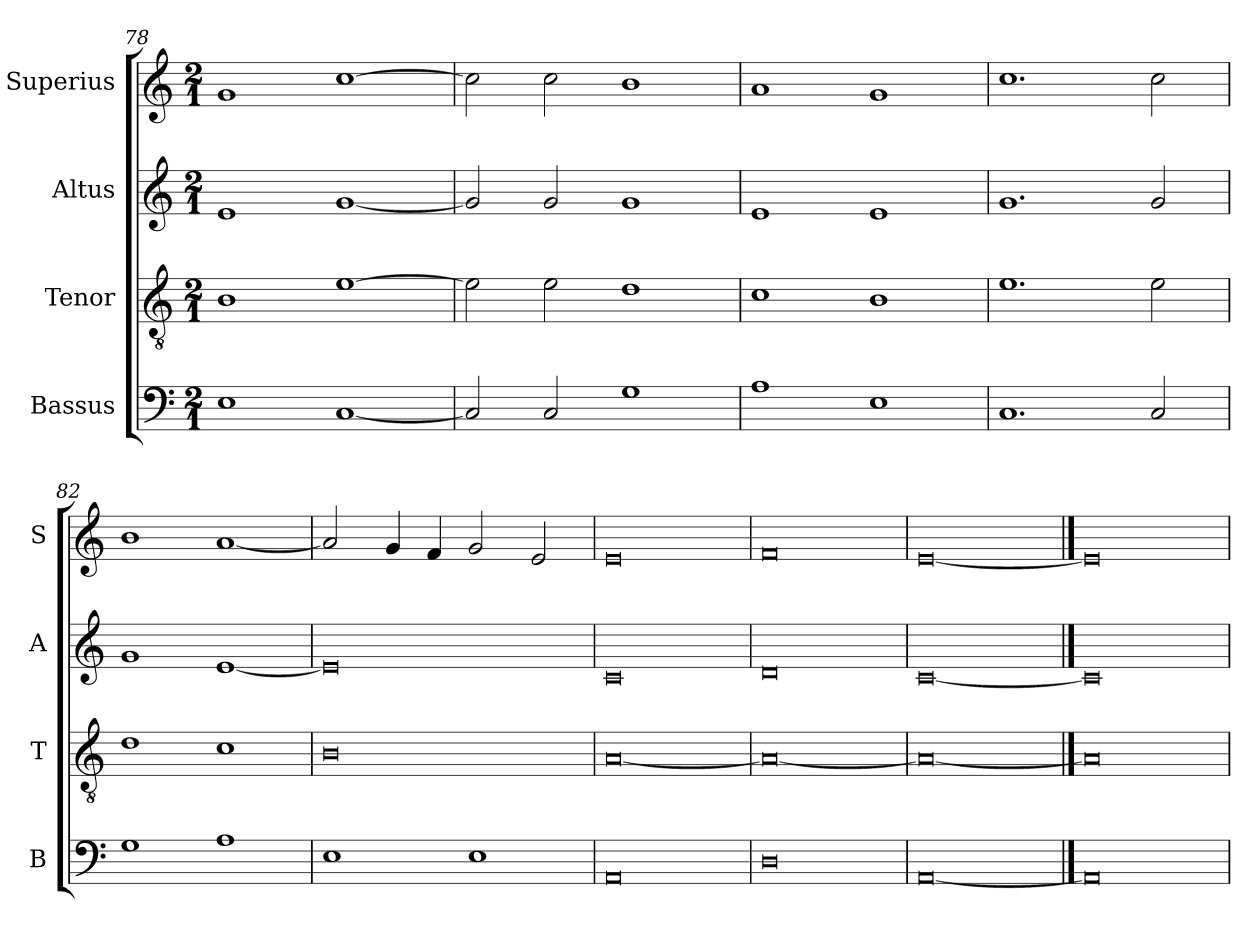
**kern	**kern	**kern	**kern
*part4	*part3	*part2	*part1
*staff4	*staff3	*staff2	*staff1
*I"Bassus	*I"Tenor	*I"Altus	*I"Superius
*I'B	*I'T	*I'A	*I'S
*clefF4	*clefGv2	*clefG2	*clefG2
*k[]	*k[]	*k[]	*k[]
*C:	*C:	*C:	*C:
*M2/1	*M2/1	*M2/1	*M2/1
=78	=78	=78	=78
1E	1B	1e	1g
[1C	[1e	[1g	[1cc
=79	=79	=79	=79
2C]	2e]	2g]	2cc]
2C	2e	2g	2cc
1G	1d	1g	1b
=80	=80	=80	=80
1A	1c	1e	1a
1E	1B	1e	1g
=81	=81	=81	=81
1.C	1.e	1.g	1.cc
2C	2e	2g	2cc
=82	=82	=82	=82
1G	1d	1g	1b
1A	1c	[1e	[1a
=83	=83	=83	=83
1E	0B	0e]	2a]
.	.	.	4g
.	.	.	4f
1E	.	.	2g
.	.	.	2e
=84	=84	=84	=84
0AA	[0A	0c	0e
=85	=85	=85	=85
0D	0A_	0d	0f
=86	=86	=86	=86
[0AA	0A_	[0c	[0e
==87	==87	==87	==87
0AA]	0A]	0c]	0e]
=	=	=	=
*-	*-	*-	*-
